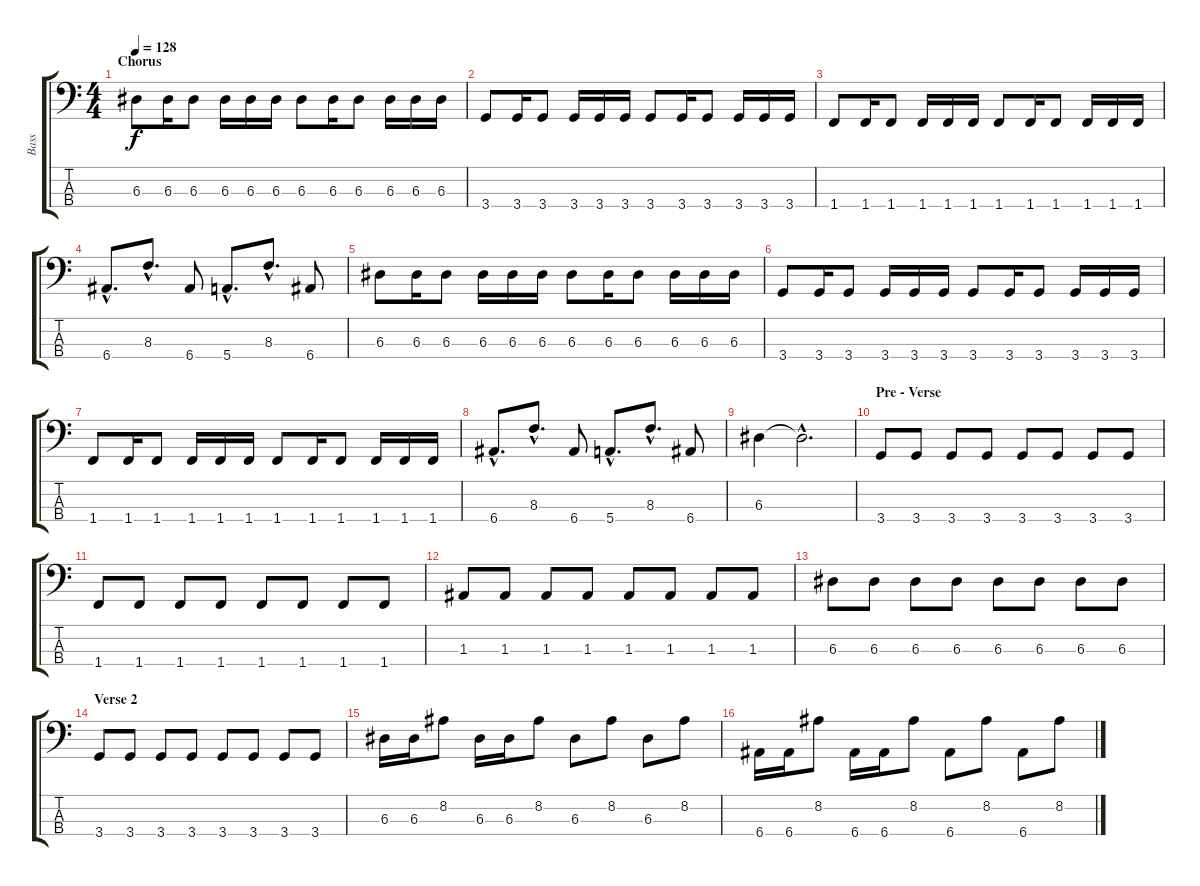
\track ("Bass" "Bass") {instrument electricbassfinger}
\staff {score tabs}
\tuning (G2 D2 A1 E1) {hide}
\ts (4 4)
\section ("" "Chorus")
\tempo 128
\clef f4
\ks c
6.3.8{dy f} 6.3.16 6.3.8 6.3.16 6.3.16 6.3.16 6.3.8 6.3.16 6.3.8 6.3.16 6.3.16 6.3.16 |
3.4.8 3.4.16 3.4.8 3.4.16 3.4.16 3.4.16 3.4.8 3.4.16 3.4.8 3.4.16 3.4.16 3.4.16 |
1.4.8 1.4.16 1.4.8 1.4.16 1.4.16 1.4.16 1.4.8 1.4.16 1.4.8 1.4.16 1.4.16 1.4.16 |
6.4{hac}.8{d} 8.3{hac}.8{d} 6.4.8 5.4{hac}.8{d} 8.3{hac}.8{d} 6.4.8 |
6.3.8 6.3.16 6.3.8 6.3.16 6.3.16 6.3.16 6.3.8 6.3.16 6.3.8 6.3.16 6.3.16 6.3.16 |
3.4.8 3.4.16 3.4.8 3.4.16 3.4.16 3.4.16 3.4.8 3.4.16 3.4.8 3.4.16 3.4.16 3.4.16 |
1.4.8 1.4.16 1.4.8 1.4.16 1.4.16 1.4.16 1.4.8 1.4.16 1.4.8 1.4.16 1.4.16 1.4.16 |
6.4{hac}.8{d} 8.3{hac}.8{d} 6.4.8 5.4{hac}.8{d} 8.3{hac}.8{d} 6.4.8 |
6.3.4 6.3{hac t}.2{d} |
\section ("" "Pre - Verse")
3.4.8 3.4.8 3.4.8 3.4.8 3.4.8 3.4.8 3.4.8 3.4.8 |
1.4.8 1.4.8 1.4.8 1.4.8 1.4.8 1.4.8 1.4.8 1.4.8 |
1.3.8 1.3.8 1.3.8 1.3.8 1.3.8 1.3.8 1.3.8 1.3.8 |
6.3.8 6.3.8 6.3.8 6.3.8 6.3.8 6.3.8 6.3.8 6.3.8 |
\section ("" "Verse 2")
3.4.8{volume 14} 3.4.8 3.4.8 3.4.8 3.4.8 3.4.8 3.4.8 3.4.8 |
6.3.16 6.3.16 8.2.8 6.3.16 6.3.16 8.2.8 6.3.8 8.2.8 6.3.8 8.2.8 |
6.4.16 6.4.16 8.2.8 6.4.16 6.4.16 8.2.8 6.4.8 8.2.8 6.4.8 8.2.8
